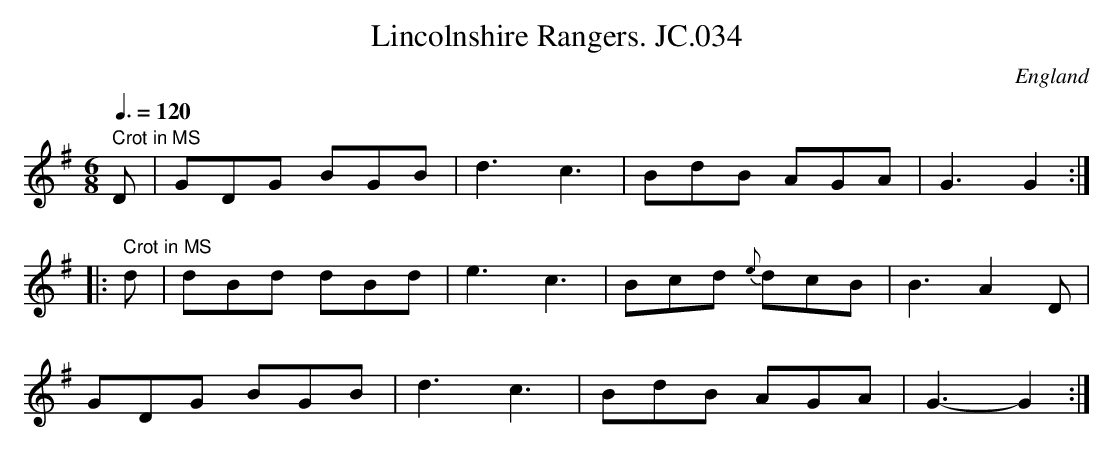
X:1
T:Lincolnshire Rangers. JC.034
O:England
M:6/8
L:1/8
Q:3/8=120
K:G major
" Crot in MS"\
D|GDG BGB|d3 c3|BdB AGA|G3 G2:|!
|:" Crot in MS"d|dBd dBd|e3 c3|Bcd {e}dcB|B3 A2D|!
GDG BGB|d3 c3|BdB AGA|G3- G2:|
